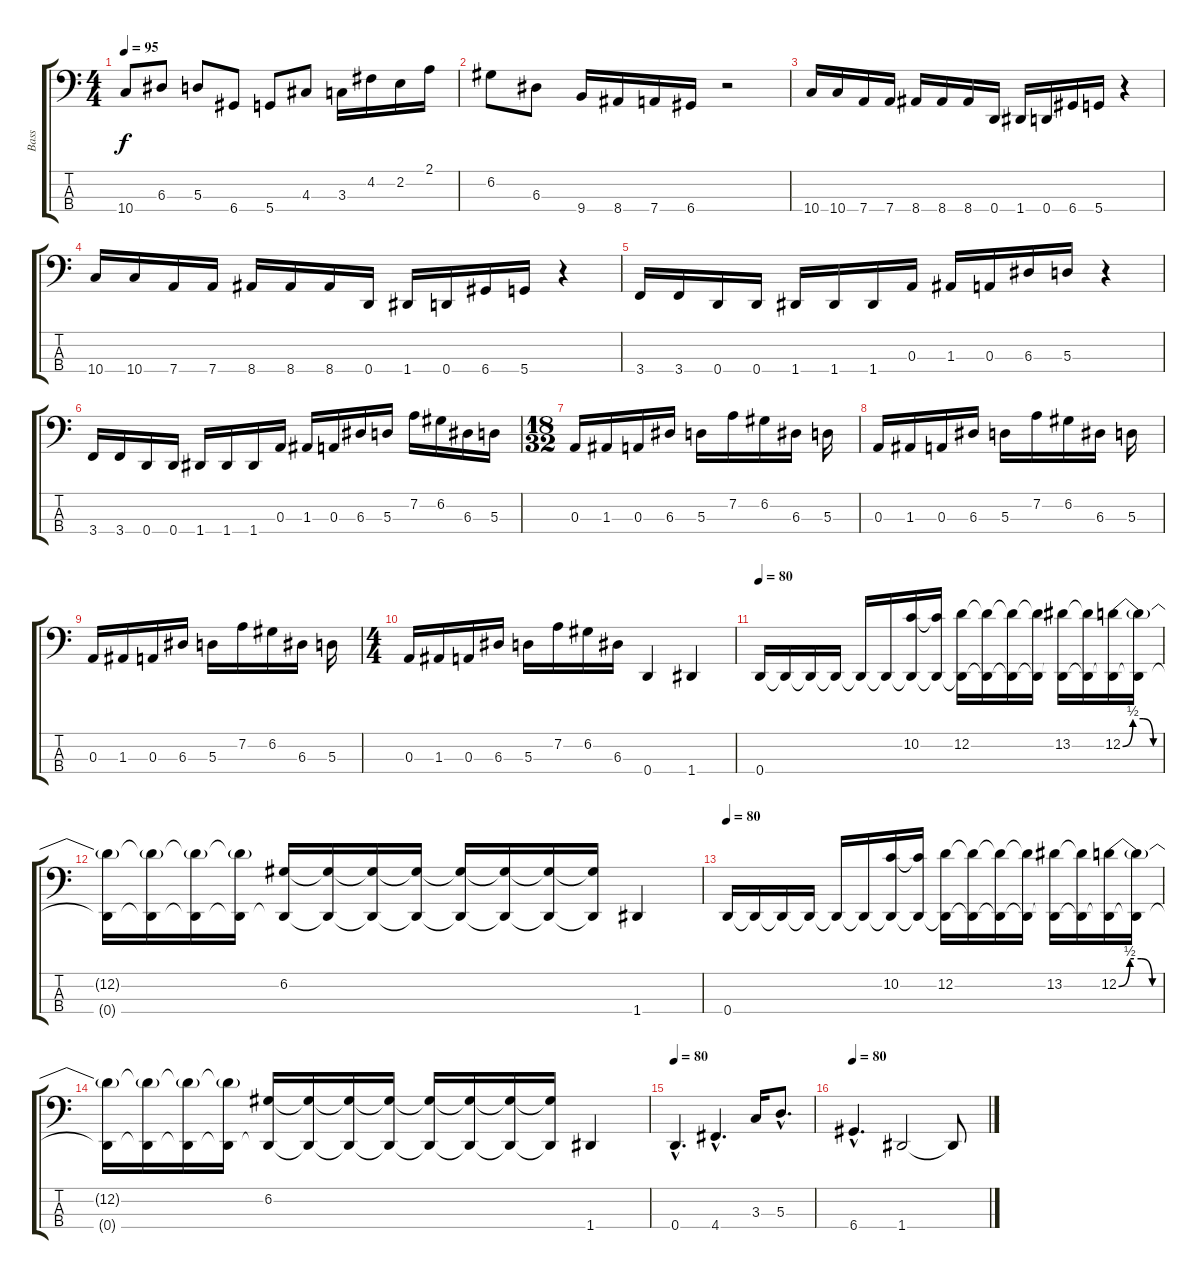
\track ("Bass" "Bass") {instrument slapbass1}
\staff {score tabs}
\tuning (G2 D2 A1 D1) {hide}
\ts (4 4)
\tempo 95
\clef f4
\ks c
10.4.8{dy f} 6.3.8 5.3.8 6.4.8 5.4.8 4.3.8 3.3.16 4.2.16 2.2.16 2.1.16 |
6.2.8 6.3.8 9.4.16 8.4.16 7.4.16 6.4.16 r.2 |
10.4.16 10.4.16 7.4.16 7.4.16 8.4.16 8.4.16 8.4.16 0.4.16 1.4.16 0.4.16 6.4.16 5.4.16 r.4 |
10.4.16 10.4.16 7.4.16 7.4.16 8.4.16 8.4.16 8.4.16 0.4.16 1.4.16 0.4.16 6.4.16 5.4.16 r.4 |
3.4.16 3.4.16 0.4.16 0.4.16 1.4.16 1.4.16 1.4.16 0.3.16 1.3.16 0.3.16 6.3.16 5.3.16 r.4 |
3.4.16 3.4.16 0.4.16 0.4.16 1.4.16 1.4.16 1.4.16 0.3.16 1.3.16 0.3.16 6.3.16 5.3.16 7.2.16 6.2.16 6.3.16 5.3.16 |
\ts (18 32)
0.3.16 1.3.16 0.3.16 6.3.16 5.3.16 7.2.16 6.2.16 6.3.16 5.3.16 |
0.3.16 1.3.16 0.3.16 6.3.16 5.3.16 7.2.16 6.2.16 6.3.16 5.3.16 |
0.3.16 1.3.16 0.3.16 6.3.16 5.3.16 7.2.16 6.2.16 6.3.16 5.3.16 |
\ts (4 4)
0.3.16 1.3.16 0.3.16 6.3.16 5.3.16 7.2.16 6.2.16 6.3.16 0.4.4 1.4.4 |
\tempo 80
0.4.16 0.4{t}.16 0.4{t}.16 0.4{t}.16 0.4{t}.16 0.4{t}.16 (10.2 0.4{t}).16 (10.2{t} 0.4{t}).16 (12.2 0.4{t}).16 (12.2{t} 0.4{t}).16 (12.2{t} 0.4{t}).16 (12.2{t} 0.4{t}).16 (13.2 0.4{t}).16 (13.2{t} 0.4{t}).16 (12.2{be (custom 0 0 15 2 30 2 45 0 60 0)} 0.4{t}).16 (12.2{t} 0.4{t}).16 |
(12.2{t} 0.4{t}).16 (12.2{t} 0.4{t}).16 (12.2{t} 0.4{t}).16 (12.2{t} 0.4{t}).16 (6.2 0.4{t}).16 (6.2{t} 0.4{t}).16 (6.2{t} 0.4{t}).16 (6.2{t} 0.4{t}).16 (6.2{t} 0.4{t}).16 (6.2{t} 0.4{t}).16 (6.2{t} 0.4{t}).16 (6.2{t} 0.4{t}).16 1.4.4 |
\tempo 80
0.4.16 0.4{t}.16 0.4{t}.16 0.4{t}.16 0.4{t}.16 0.4{t}.16 (10.2 0.4{t}).16 (10.2{t} 0.4{t}).16 (12.2 0.4{t}).16 (12.2{t} 0.4{t}).16 (12.2{t} 0.4{t}).16 (12.2{t} 0.4{t}).16 (13.2 0.4{t}).16 (13.2{t} 0.4{t}).16 (12.2{be (custom 0 0 15 2 30 2 45 0 60 0)} 0.4{t}).16 (12.2{t} 0.4{t}).16 |
(12.2{t} 0.4{t}).16 (12.2{t} 0.4{t}).16 (12.2{t} 0.4{t}).16 (12.2{t} 0.4{t}).16 (6.2 0.4{t}).16 (6.2{t} 0.4{t}).16 (6.2{t} 0.4{t}).16 (6.2{t} 0.4{t}).16 (6.2{t} 0.4{t}).16 (6.2{t} 0.4{t}).16 (6.2{t} 0.4{t}).16 (6.2{t} 0.4{t}).16 1.4.4 |
\tempo 80
0.4{hac}.4{d} 4.4{hac}.4{d} 3.3.16 5.3{hac}.8{d} |
\tempo 80
6.4{hac}.4{d} 1.4.2 1.4{t}.8
